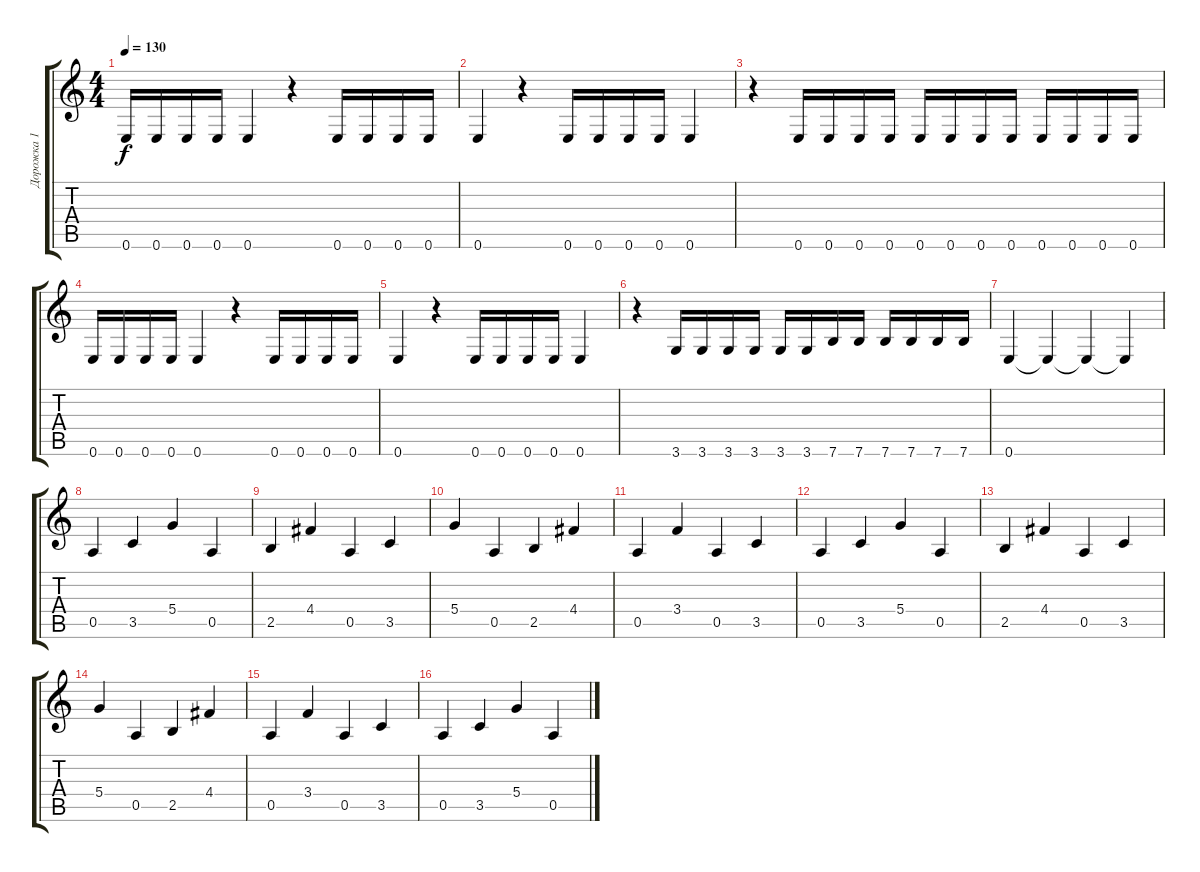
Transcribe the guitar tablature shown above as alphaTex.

\track ("Дорожка 1" "Дорожка 1") {instrument acousticguitarnylon}
\staff {score tabs}
\tuning (E4 B3 G3 D3 A2 E2) {hide}
\ts (4 4)
\tempo 130
\clef g2
\ks c
0.6.16{dy f} 0.6.16 0.6.16 0.6.16 0.6.4 r.4 0.6.16 0.6.16 0.6.16 0.6.16 |
0.6.4 r.4 0.6.16 0.6.16 0.6.16 0.6.16 0.6.4 |
r.4 0.6.16 0.6.16 0.6.16 0.6.16 0.6.16 0.6.16 0.6.16 0.6.16 0.6.16 0.6.16 0.6.16 0.6.16 |
0.6.16 0.6.16 0.6.16 0.6.16 0.6.4 r.4 0.6.16 0.6.16 0.6.16 0.6.16 |
0.6.4 r.4 0.6.16 0.6.16 0.6.16 0.6.16 0.6.4 |
r.4 3.6.16 3.6.16 3.6.16 3.6.16 3.6.16 3.6.16 7.6.16 7.6.16 7.6.16 7.6.16 7.6.16 7.6.16 |
0.6.4 0.6{t}.4 0.6{t}.4 0.6{t}.4 |
0.5.4 3.5.4 5.4.4 0.5.4 |
2.5.4 4.4.4 0.5.4 3.5.4 |
5.4.4 0.5.4 2.5.4 4.4.4 |
0.5.4 3.4.4 0.5.4 3.5.4 |
0.5.4 3.5.4 5.4.4 0.5.4 |
2.5.4 4.4.4 0.5.4 3.5.4 |
5.4.4 0.5.4 2.5.4 4.4.4 |
0.5.4 3.4.4 0.5.4 3.5.4 |
0.5.4 3.5.4 5.4.4 0.5.4
